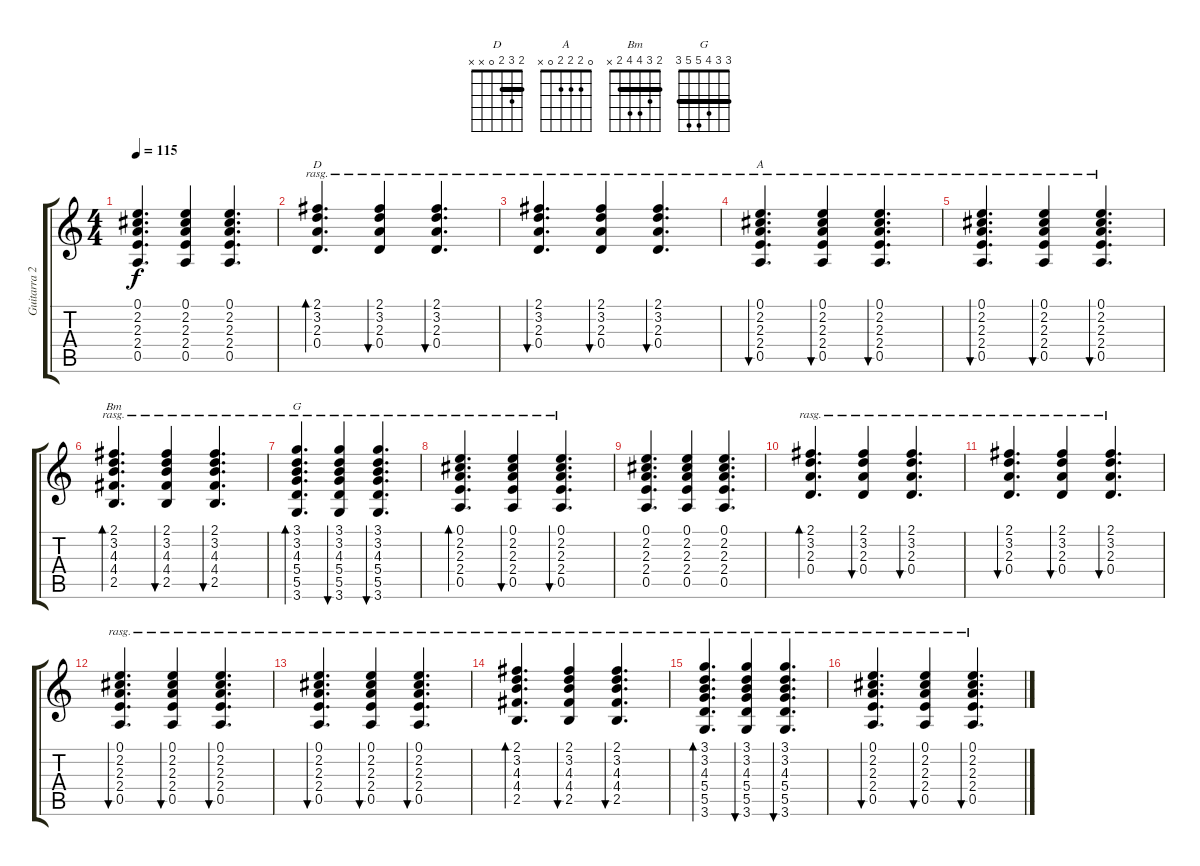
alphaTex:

\track ("Guitarra 2" "Guitarra 2") {instrument acousticguitarsteel}
\staff {score tabs}
\tuning (E4 B3 G3 D3 A2 E2) {hide}
\chord ("D" 2 3 2 0 x x) {barre 2}
\chord ("A" 0 2 2 2 0 x)
\chord ("Bm" 2 3 4 4 2 x) {barre 2}
\chord ("G" 3 3 4 5 5 3) {barre 3}
\ts (4 4)
\tempo 115
\clef g2
\ks c
(0.1 2.2 2.3 2.4 0.5).4{d dy f} (0.1 2.2 2.3 2.4 0.5).4 (0.1 2.2 2.3 2.4 0.5).4{d} |
(2.1 3.2 2.3 0.4).4{d bd 240 ch "D" rasg ii} (2.1 3.2 2.3 0.4).4{bu 120 rasg ii} (2.1 3.2 2.3 0.4).4{d bu 120 rasg ii} |
(2.1 3.2 2.3 0.4).4{d bu 120 rasg ii} (2.1 3.2 2.3 0.4).4{bu 120 rasg ii} (2.1 3.2 2.3 0.4).4{d bu 120 rasg ii} |
(0.1 2.2 2.3 2.4 0.5).4{d bu 240 ch "A" rasg ii} (0.1 2.2 2.3 2.4 0.5).4{bu 120 rasg ii} (0.1 2.2 2.3 2.4 0.5).4{d bu 120 rasg ii} |
(0.1 2.2 2.3 2.4 0.5).4{d bu 120 rasg ii} (0.1 2.2 2.3 2.4 0.5).4{bu 120 rasg ii} (0.1 2.2 2.3 2.4 0.5).4{d bu 120 rasg ii} |
(2.1 3.2 4.3 4.4 2.5).4{d bd 240 ch "Bm" rasg ii} (2.1 3.2 4.3 4.4 2.5).4{bu 120 rasg ii} (2.1 3.2 4.3 4.4 2.5).4{d bu 120 rasg ii} |
(3.1 3.2 4.3 5.4 5.5 3.6).4{d bd 120 ch "G" rasg ii} (3.1 3.2 4.3 5.4 5.5 3.6).4{bu 120 rasg ii} (3.1 3.2 4.3 5.4 5.5 3.6).4{d bu 120 rasg ii} |
(0.1 2.2 2.3 2.4 0.5).4{d bd 120 rasg ii} (0.1 2.2 2.3 2.4 0.5).4{bu 120 rasg ii} (0.1 2.2 2.3 2.4 0.5).4{d bu 120 rasg ii} |
(0.1 2.2 2.3 2.4 0.5).4{d} (0.1 2.2 2.3 2.4 0.5).4 (0.1 2.2 2.3 2.4 0.5).4{d} |
(2.1 3.2 2.3 0.4).4{d bd 240 rasg ii} (2.1 3.2 2.3 0.4).4{bu 120 rasg ii} (2.1 3.2 2.3 0.4).4{d bu 120 rasg ii} |
(2.1 3.2 2.3 0.4).4{d bu 120 rasg ii} (2.1 3.2 2.3 0.4).4{bu 120 rasg ii} (2.1 3.2 2.3 0.4).4{d bu 120 rasg ii} |
(0.1 2.2 2.3 2.4 0.5).4{d bu 240 rasg ii} (0.1 2.2 2.3 2.4 0.5).4{bu 120 rasg ii} (0.1 2.2 2.3 2.4 0.5).4{d bu 120 rasg ii} |
(0.1 2.2 2.3 2.4 0.5).4{d bu 120 rasg ii} (0.1 2.2 2.3 2.4 0.5).4{bu 120 rasg ii} (0.1 2.2 2.3 2.4 0.5).4{d bu 120 rasg ii} |
(2.1 3.2 4.3 4.4 2.5).4{d bd 240 rasg ii} (2.1 3.2 4.3 4.4 2.5).4{bu 120 rasg ii} (2.1 3.2 4.3 4.4 2.5).4{d bu 120 rasg ii} |
(3.1 3.2 4.3 5.4 5.5 3.6).4{d bd 120 rasg ii} (3.1 3.2 4.3 5.4 5.5 3.6).4{bu 120 rasg ii} (3.1 3.2 4.3 5.4 5.5 3.6).4{d bu 120 rasg ii} |
(0.1 2.2 2.3 2.4 0.5).4{d bu 240 rasg ii} (0.1 2.2 2.3 2.4 0.5).4{bu 120 rasg ii} (0.1 2.2 2.3 2.4 0.5).4{d bu 120 rasg ii}
